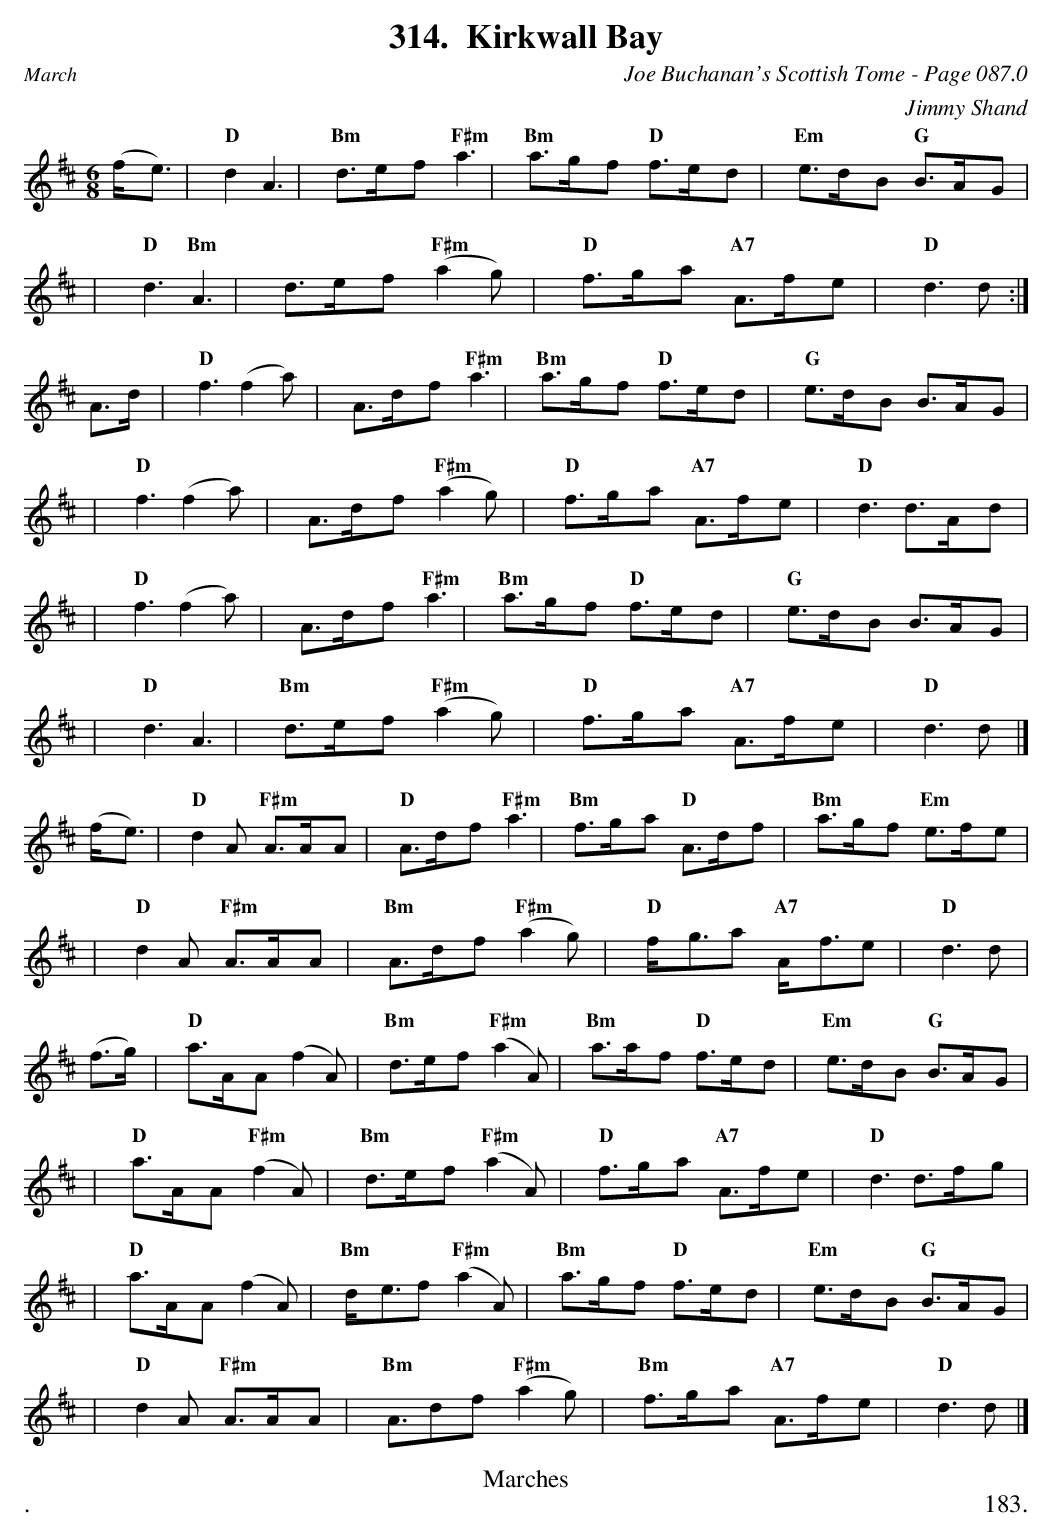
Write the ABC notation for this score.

X:1
T:Kirkwall Bay
C:Joe Buchanan's Scottish Tome - Page 087.0
C:Jimmy Shand
L:1/8
M:6/8
K:D
(f<e) | "D"d2 A3 | "Bm"d>ef "F#m"a3 | "Bm"a>gf "D"f>ed | "Em"e>dB "G"B>AG |
| "D"d3 "Bm"A3 | d>ef "F#m"(a2 g) | "D"f>ga "A7"A>fe | "D"d3 d :|
A>d | "D"f3 (f2 a) | A>df "F#m"a3 | "Bm"a>gf "D"f>ed | "G"e>dB B>AG |
| "D"f3 (f2 a) | A>df "F#m"(a2 g) | "D"f>ga "A7"A>fe | "D"d3 d>Ad |
| "D"f3 (f2 a) | A>df "F#m"a3 | "Bm"a>gf "D"f>ed | "G"e>dB B>AG |
| "D"d3 A3 | "Bm"d>ef "F#m"(a2 g) | "D"f>ga "A7"A>fe | "D"d3 d |]
(f<e) |"D" d2 A "F#m"A>AA | "D"A>df "F#m"a3 | "Bm"f>ga "D"A>df |"Bm" a>gf "Em"e>fe |
|"D" d2 A "F#m"A>AA | "Bm"A>df "F#m"(a2 g) | "D"f<ga "A7"A<fe | "D"d3 d |
(f>g)|"D" a>AA (f2 A) | "Bm"d>ef "F#m"(a2 A) | "Bm"a>af "D"f>ed | "Em"e>dB "G"B>AG |
| "D"a>AA "F#m"(f2 A) | "Bm"d>ef "F#m"(a2 A) | "D"f>ga "A7"A>fe | "D"d3 d>fg |
| "D"a>AA (f2 A) | "Bm"d<ef "F#m"(a2 A) | "Bm"a>gf "D"f>ed | "Em"e>dB "G"B>AG |
| "D"d2 A "F#m"A>AA | "Bm"A3/2df "F#m"(a2 g) | "Bm"f>ga "A7"A>fe | "D"d3 d |]
